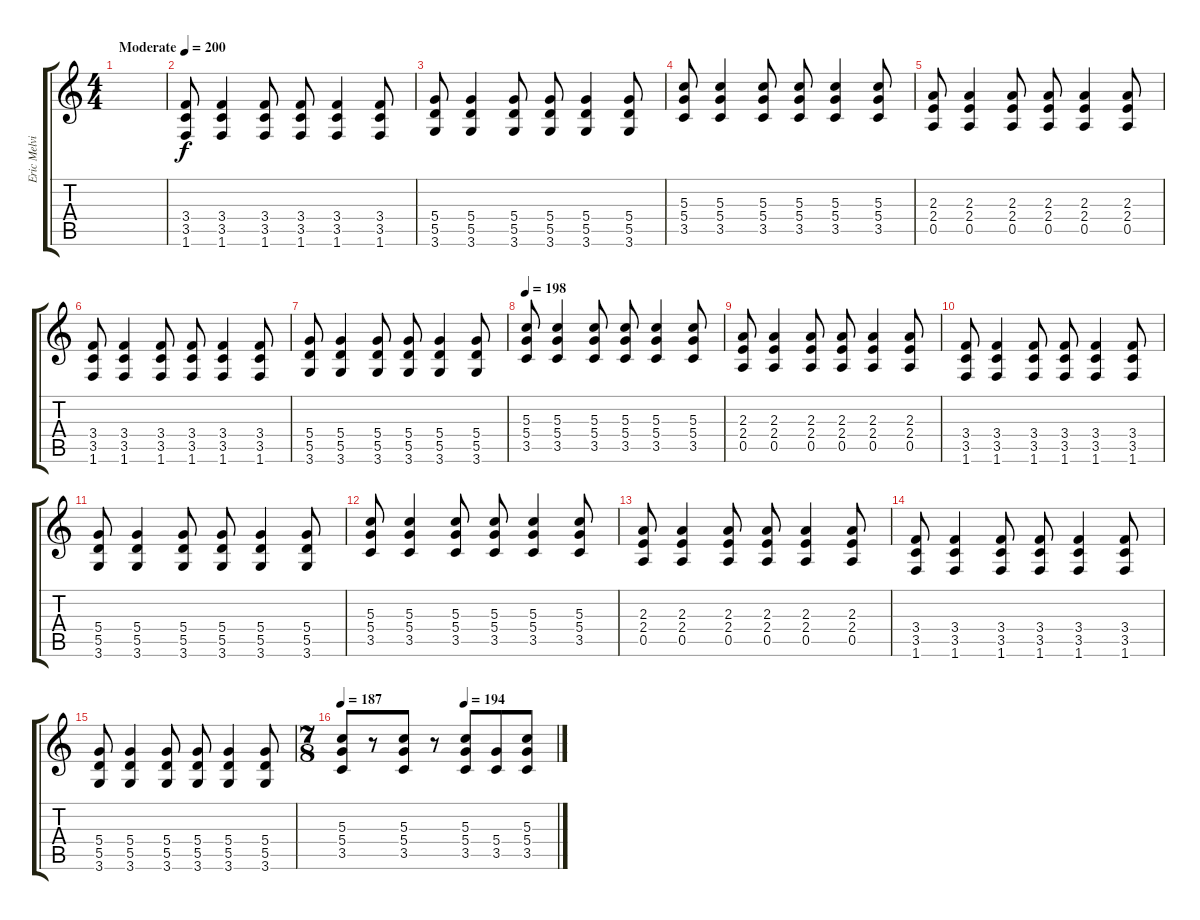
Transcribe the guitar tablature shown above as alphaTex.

\track ("Eric Melvin" "Eric Melvi") {instrument distortionguitar}
\staff {score tabs}
\tuning (E4 B3 G3 D3 A2 E2) {hide}
\ts (4 4)
\tempo (200 "Moderate")
\clef g2
\ks c
|
(3.4 3.5 1.6).8 (3.4 3.5 1.6).4 (3.4 3.5 1.6).8 (3.4 3.5 1.6).8 (3.4 3.5 1.6).4 (3.4 3.5 1.6).8 |
(5.4 5.5 3.6).8 (5.4 5.5 3.6).4 (5.4 5.5 3.6).8 (5.4 5.5 3.6).8 (5.4 5.5 3.6).4 (5.4 5.5 3.6).8 |
(5.3 5.4 3.5).8 (5.3 5.4 3.5).4 (5.3 5.4 3.5).8 (5.3 5.4 3.5).8 (5.3 5.4 3.5).4 (5.3 5.4 3.5).8 |
(2.3 2.4 0.5).8 (2.3 2.4 0.5).4 (2.3 2.4 0.5).8 (2.3 2.4 0.5).8 (2.3 2.4 0.5).4 (2.3 2.4 0.5).8 |
(3.4 3.5 1.6).8 (3.4 3.5 1.6).4 (3.4 3.5 1.6).8 (3.4 3.5 1.6).8 (3.4 3.5 1.6).4 (3.4 3.5 1.6).8 |
(5.4 5.5 3.6).8 (5.4 5.5 3.6).4 (5.4 5.5 3.6).8 (5.4 5.5 3.6).8 (5.4 5.5 3.6).4 (5.4 5.5 3.6).8 |
\tempo 198
(5.3 5.4 3.5).8 (5.3 5.4 3.5).4 (5.3 5.4 3.5).8 (5.3 5.4 3.5).8 (5.3 5.4 3.5).4 (5.3 5.4 3.5).8 |
(2.3 2.4 0.5).8 (2.3 2.4 0.5).4 (2.3 2.4 0.5).8 (2.3 2.4 0.5).8 (2.3 2.4 0.5).4 (2.3 2.4 0.5).8 |
(3.4 3.5 1.6).8 (3.4 3.5 1.6).4 (3.4 3.5 1.6).8 (3.4 3.5 1.6).8 (3.4 3.5 1.6).4 (3.4 3.5 1.6).8 |
(5.4 5.5 3.6).8 (5.4 5.5 3.6).4 (5.4 5.5 3.6).8 (5.4 5.5 3.6).8 (5.4 5.5 3.6).4 (5.4 5.5 3.6).8 |
(5.3 5.4 3.5).8 (5.3 5.4 3.5).4 (5.3 5.4 3.5).8 (5.3 5.4 3.5).8 (5.3 5.4 3.5).4 (5.3 5.4 3.5).8 |
(2.3 2.4 0.5).8 (2.3 2.4 0.5).4 (2.3 2.4 0.5).8 (2.3 2.4 0.5).8 (2.3 2.4 0.5).4 (2.3 2.4 0.5).8 |
(3.4 3.5 1.6).8 (3.4 3.5 1.6).4 (3.4 3.5 1.6).8 (3.4 3.5 1.6).8 (3.4 3.5 1.6).4 (3.4 3.5 1.6).8 |
(5.4 5.5 3.6).8 (5.4 5.5 3.6).4 (5.4 5.5 3.6).8 (5.4 5.5 3.6).8 (5.4 5.5 3.6).4 (5.4 5.5 3.6).8 |
\ts (7 8)
\tempo 187
\tempo (194 0.5714285714285714)
(5.3 5.4 3.5).8 r.8 (5.3 5.4 3.5).8 r.8 (5.3 5.4 3.5).8 (5.4 3.5).8 (5.3 5.4 3.5).8
